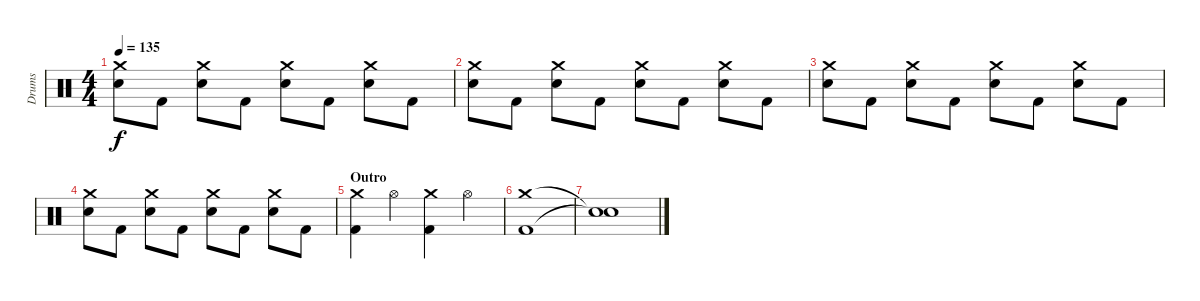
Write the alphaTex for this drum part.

\track ("Drums" "Drums") {instrument percussion}
\staff {score}
\articulation defaults
\ts (4 4)
\tempo 135
\clef neutral
\ks c
("Electric Snare (hit)" "Crash medium (hit)").8{dy f} "Kick (hit) 2".8 ("Electric Snare (hit)" "Crash medium (hit)").8 "Kick (hit) 2".8 ("Electric Snare (hit)" "Crash medium (hit)").8 "Kick (hit) 2".8 ("Electric Snare (hit)" "Crash medium (hit)").8 "Kick (hit) 2".8 |
("Electric Snare (hit)" "Crash medium (hit)").8 "Kick (hit) 2".8 ("Electric Snare (hit)" "Crash medium (hit)").8 "Kick (hit) 2".8 ("Electric Snare (hit)" "Crash medium (hit)").8 "Kick (hit) 2".8 ("Electric Snare (hit)" "Crash medium (hit)").8 "Kick (hit) 2".8 |
("Electric Snare (hit)" "Crash medium (hit)").8 "Kick (hit) 2".8 ("Electric Snare (hit)" "Crash medium (hit)").8 "Kick (hit) 2".8 ("Electric Snare (hit)" "Crash medium (hit)").8 "Kick (hit) 2".8 ("Electric Snare (hit)" "Crash medium (hit)").8 "Kick (hit) 2".8 |
("Electric Snare (hit)" "Crash medium (hit)").8 "Kick (hit) 2".8 ("Electric Snare (hit)" "Crash medium (hit)").8 "Kick (hit) 2".8 ("Electric Snare (hit)" "Crash medium (hit)").8 "Kick (hit) 2".8 ("Electric Snare (hit)" "Crash medium (hit)").8 "Kick (hit) 2".8 |
\section ("" "Outro")
("Kick (hit) 2" "Crash medium (hit)").4 "Hi-Hat (open)".4 ("Kick (hit) 2" "Crash medium (hit)").4 "Hi-Hat (open)".4 |
("Kick (hit) 2" "Crash medium (hit)").1 |
("Snare (hit)"{t} "Snare (hit)"{t}).1
